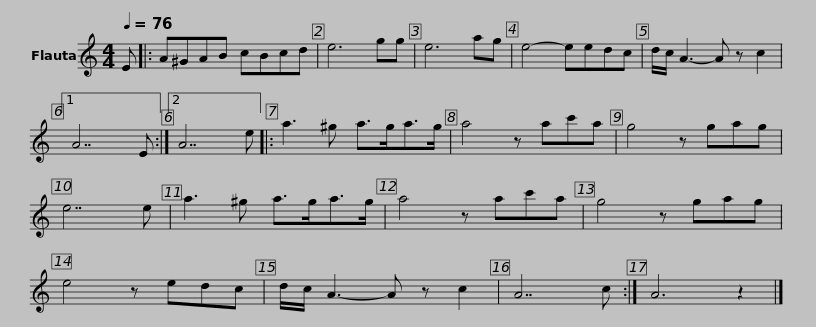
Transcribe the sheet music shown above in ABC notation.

X:1
L:1/8
Q:1/4=76
M:4/4
I:linebreak $
K:C
V:1 treble
V:1
 E |: A^GAB cBcd | e6 gg | e6 ag | e4- eedc |$ %5
 d/c/ A3- A z c2 |1 A7 E :|2 A7 e |: a3 ^g a>ga>g | a4 z ac'a |$ %10
 g4 z gag | e7 e | a3 ^g a>ga>g | a4 z ac'a | g4 z gag |$ %15
 e4 z edc | d/c/ A3- A z c2 | A7 c :| A6 z2 |] %19
